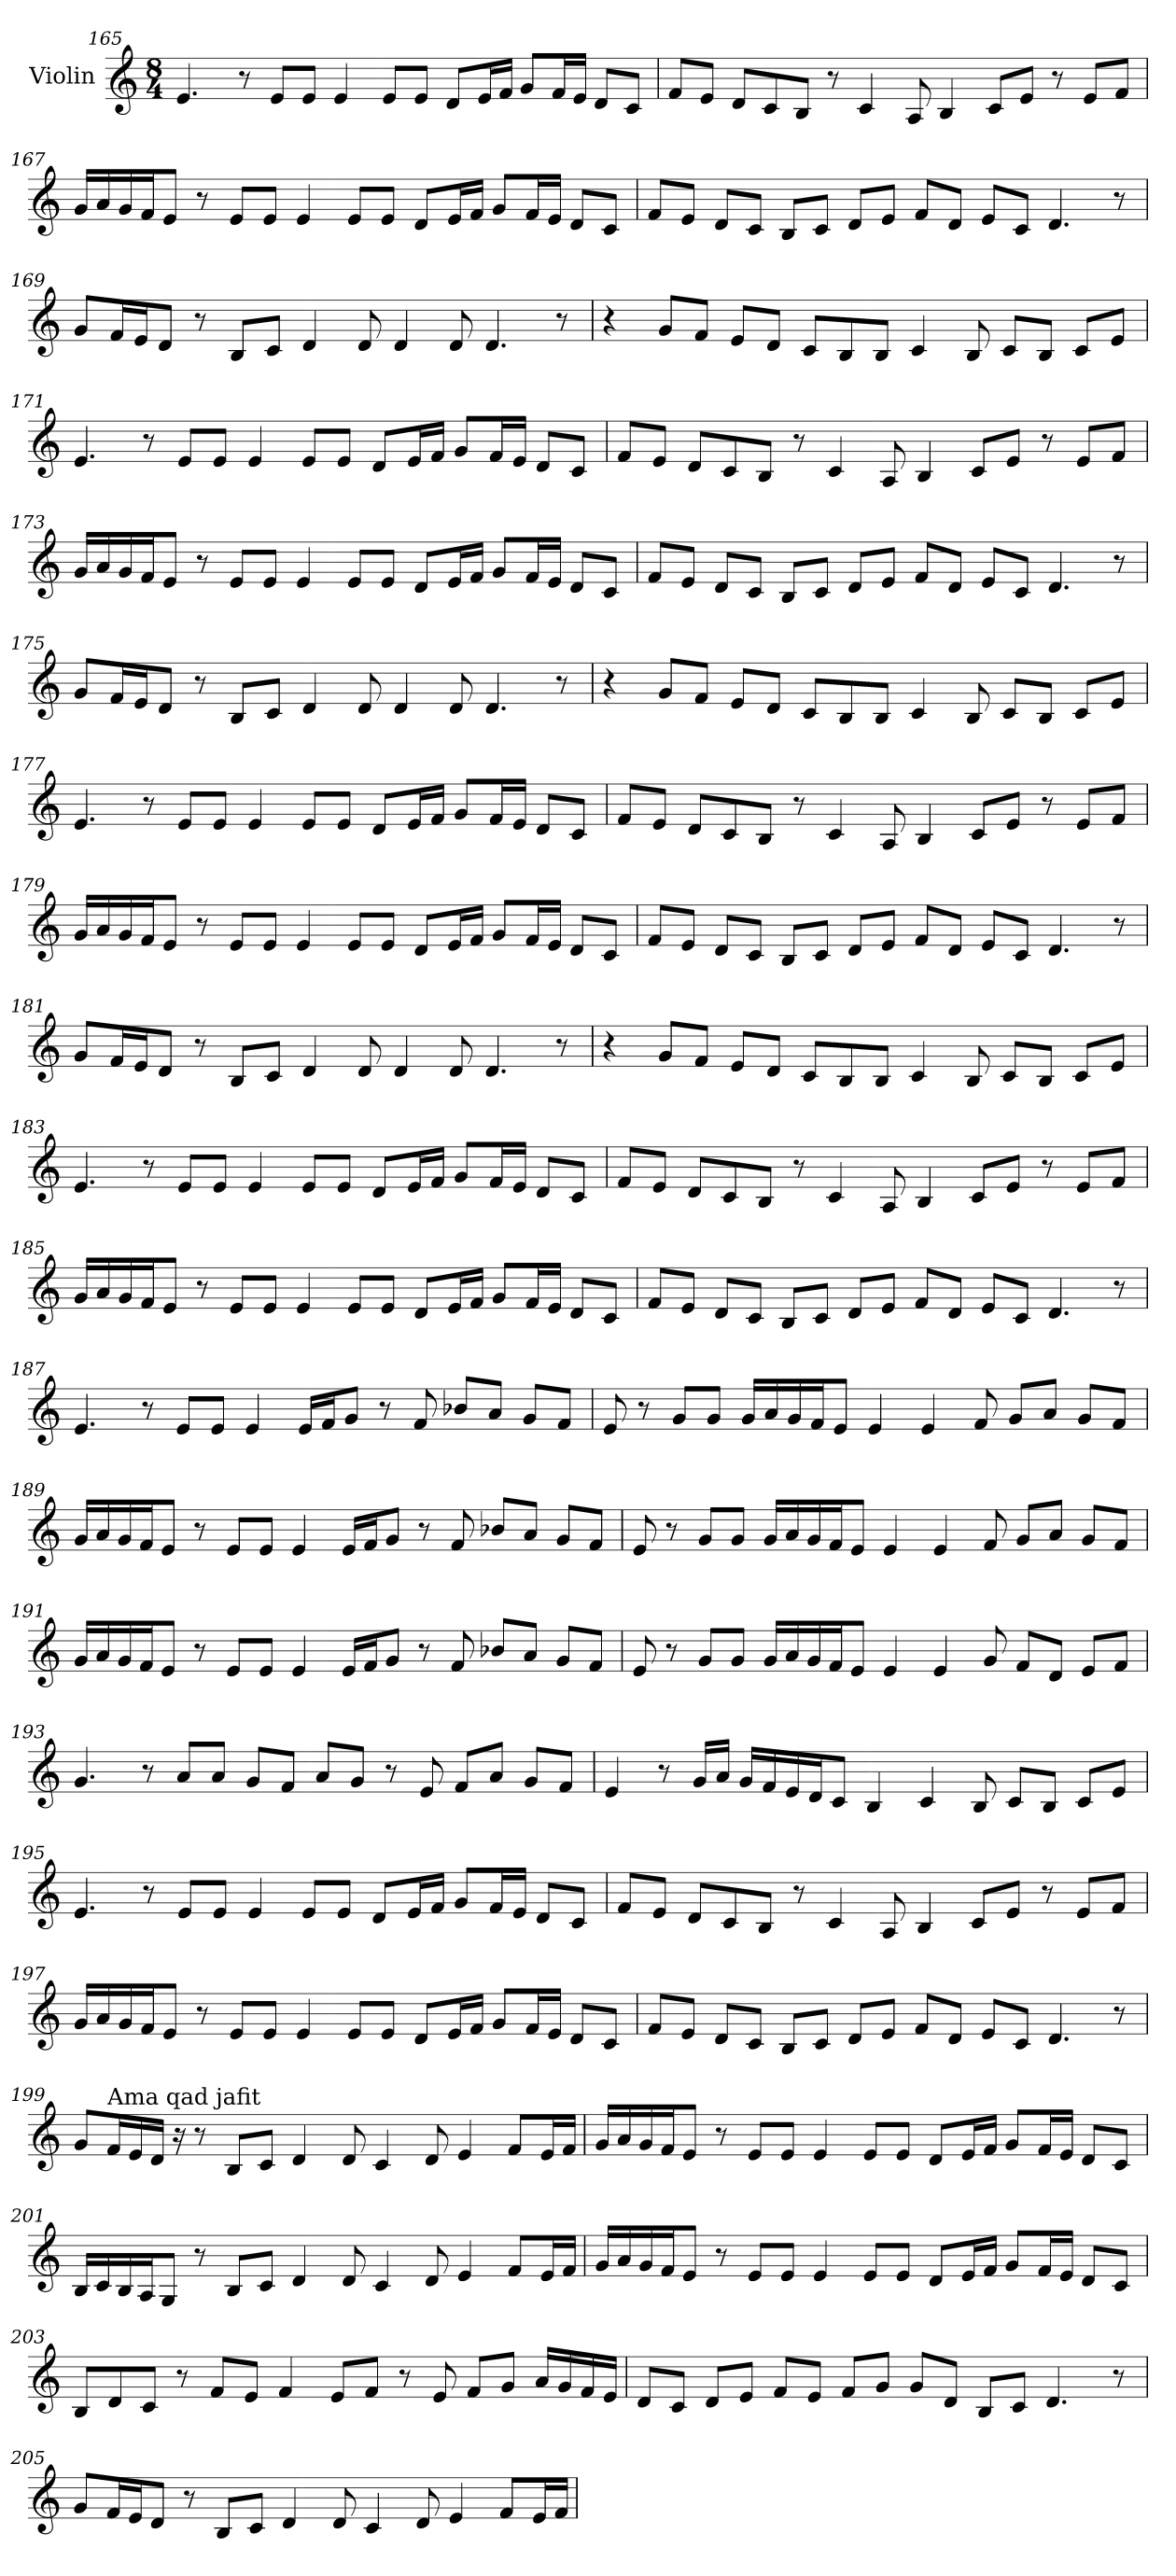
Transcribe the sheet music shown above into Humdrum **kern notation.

**kern
*part1
*staff1
*I"Violin
*clefG2
*k[]
*M8/4
=165
4.e/
8r
8e/L
8e/J
4e/
8e/L
8e/J
8d/L
16e/L
16f/JJ
8g/L
16f/L
16e/JJ
8d/L
8c/J
!!LO:PB:g=z
=166
8f/L
8e/J
8d/L
8c/
8B/J
8r
4c/
8A/
4B/
8c/L
8e/J
8r
8e/L
8f/J
=167
16g/LL
16a/
16g/
16f/J
8e/J
8r
8e/L
8e/J
4e/
8e/L
8e/J
8d/L
16e/L
16f/JJ
8g/L
16f/L
16e/JJ
8d/L
8c/J
!!LO:LB:g=z
=168
8f/L
8e/J
8d/L
8c/J
8B/L
8c/J
8d/L
8e/J
8f/L
8d/J
8e/L
8c/J
4.d/
8r
=169
8g/L
16f/L
16e/J
8d/J
8r
8B/L
8c/J
4d/
8d/
4d/
8d/
4.d/
8r
!!LO:LB:g=z
=170
4r
8g/L
8f/J
8e/L
8d/J
8c/L
8B/
8B/J
4c/
8B/
8c/L
8B/J
8c/L
8e/J
=171
4.e/
8r
8e/L
8e/J
4e/
8e/L
8e/J
8d/L
16e/L
16f/JJ
8g/L
16f/L
16e/JJ
8d/L
8c/J
!!LO:LB:g=z
=172
8f/L
8e/J
8d/L
8c/
8B/J
8r
4c/
8A/
4B/
8c/L
8e/J
8r
8e/L
8f/J
=173
16g/LL
16a/
16g/
16f/J
8e/J
8r
8e/L
8e/J
4e/
8e/L
8e/J
8d/L
16e/L
16f/JJ
8g/L
16f/L
16e/JJ
8d/L
8c/J
!!LO:LB:g=z
=174
8f/L
8e/J
8d/L
8c/J
8B/L
8c/J
8d/L
8e/J
8f/L
8d/J
8e/L
8c/J
4.d/
8r
=175
8g/L
16f/L
16e/J
8d/J
8r
8B/L
8c/J
4d/
8d/
4d/
8d/
4.d/
8r
!!LO:LB:g=z
=176
4r
8g/L
8f/J
8e/L
8d/J
8c/L
8B/
8B/J
4c/
8B/
8c/L
8B/J
8c/L
8e/J
=177
4.e/
8r
8e/L
8e/J
4e/
8e/L
8e/J
8d/L
16e/L
16f/JJ
8g/L
16f/L
16e/JJ
8d/L
8c/J
!!LO:LB:g=z
=178
8f/L
8e/J
8d/L
8c/
8B/J
8r
4c/
8A/
4B/
8c/L
8e/J
8r
8e/L
8f/J
=179
16g/LL
16a/
16g/
16f/J
8e/J
8r
8e/L
8e/J
4e/
8e/L
8e/J
8d/L
16e/L
16f/JJ
8g/L
16f/L
16e/JJ
8d/L
8c/J
!!LO:LB:g=z
=180
8f/L
8e/J
8d/L
8c/J
8B/L
8c/J
8d/L
8e/J
8f/L
8d/J
8e/L
8c/J
4.d/
8r
=181
8g/L
16f/L
16e/J
8d/J
8r
8B/L
8c/J
4d/
8d/
4d/
8d/
4.d/
8r
!!LO:PB:g=z
=182
4r
8g/L
8f/J
8e/L
8d/J
8c/L
8B/
8B/J
4c/
8B/
8c/L
8B/J
8c/L
8e/J
=183
4.e/
8r
8e/L
8e/J
4e/
8e/L
8e/J
8d/L
16e/L
16f/JJ
8g/L
16f/L
16e/JJ
8d/L
8c/J
!!LO:LB:g=z
=184
8f/L
8e/J
8d/L
8c/
8B/J
8r
4c/
8A/
4B/
8c/L
8e/J
8r
8e/L
8f/J
=185
16g/LL
16a/
16g/
16f/J
8e/J
8r
8e/L
8e/J
4e/
8e/L
8e/J
8d/L
16e/L
16f/JJ
8g/L
16f/L
16e/JJ
8d/L
8c/J
!!LO:LB:g=z
=186
8f/L
8e/J
8d/L
8c/J
8B/L
8c/J
8d/L
8e/J
8f/L
8d/J
8e/L
8c/J
4.d/
8r
=187
4.e/
8r
8e/L
8e/J
4e/
16e/LL
16f/J
8g/J
8r
8f/
8b-X/L
8a/J
8g/L
8f/J
!!LO:LB:g=z
=188
8e/
8r
8g/L
8g/J
16g/LL
16a/
16g/
16f/J
8e/J
4e/
4e/
8f/
8g/L
8a/J
8g/L
8f/J
=189
16g/LL
16a/
16g/
16f/J
8e/J
8r
8e/L
8e/J
4e/
16e/LL
16f/J
8g/J
8r
8f/
8b-X/L
8a/J
8g/L
8f/J
!!LO:LB:g=z
=190
8e/
8r
8g/L
8g/J
16g/LL
16a/
16g/
16f/J
8e/J
4e/
4e/
8f/
8g/L
8a/J
8g/L
8f/J
=191
16g/LL
16a/
16g/
16f/J
8e/J
8r
8e/L
8e/J
4e/
16e/LL
16f/J
8g/J
8r
8f/
8b-X/L
8a/J
8g/L
8f/J
!!LO:LB:g=z
=192
8e/
8r
8g/L
8g/J
16g/LL
16a/
16g/
16f/J
8e/J
4e/
4e/
8g/
8f/L
8d/J
8e/L
8f/J
=193
4.g/
8r
8a/L
8a/J
8g/L
8f/J
8a/L
8g/J
8r
8e/
8f/L
8a/J
8g/L
8f/J
!!LO:LB:g=z
=194
4e/
8r
16g/LL
16a/JJ
16g/LL
16f/
16e/
16d/J
8c/J
4B/
4c/
8B/
8c/L
8B/J
8c/L
8e/J
=195
4.e/
8r
8e/L
8e/J
4e/
8e/L
8e/J
8d/L
16e/L
16f/JJ
8g/L
16f/L
16e/JJ
8d/L
8c/J
!!LO:LB:g=z
=196
8f/L
8e/J
8d/L
8c/
8B/J
8r
4c/
8A/
4B/
8c/L
8e/J
8r
8e/L
8f/J
=197
16g/LL
16a/
16g/
16f/J
8e/J
8r
8e/L
8e/J
4e/
8e/L
8e/J
8d/L
16e/L
16f/JJ
8g/L
16f/L
16e/JJ
8d/L
8c/J
!!LO:PB:g=z
=198
8f/L
8e/J
8d/L
8c/J
8B/L
8c/J
8d/L
8e/J
8f/L
8d/J
8e/L
8c/J
4.d/
8r
=199
8g/L
!LO:TX:a:t=Ama qad jafit
16f/L
16e/
16d/JJ
16r
8r
8B/L
8c/J
4d/
8d/
4c/
8d/
4e/
8f/L
16e/L
16f/JJ
!!LO:LB:g=z
=200
16g/LL
16a/
16g/
16f/J
8e/J
8r
8e/L
8e/J
4e/
8e/L
8e/J
8d/L
16e/L
16f/JJ
8g/L
16f/L
16e/JJ
8d/L
8c/J
=201
16B/LL
16c/
16B/
16A/J
8G/J
8r
8B/L
8c/J
4d/
8d/
4c/
8d/
4e/
8f/L
16e/L
16f/JJ
!!LO:LB:g=z
=202
16g/LL
16a/
16g/
16f/J
8e/J
8r
8e/L
8e/J
4e/
8e/L
8e/J
8d/L
16e/L
16f/JJ
8g/L
16f/L
16e/JJ
8d/L
8c/J
=203
8B/L
8d/
8c/J
8r
8f/L
8e/J
4f/
8e/L
8f/J
8r
8e/
8f/L
8g/J
16a/LL
16g/
16f/
16e/JJ
!!LO:LB:g=z
=204
8d/L
8c/J
8d/L
8e/J
8f/L
8e/J
8f/L
8g/J
8g/L
8d/J
8B/L
8c/J
4.d/
8r
=205
8g/L
16f/L
16e/J
8d/J
8r
8B/L
8c/J
4d/
8d/
4c/
8d/
4e/
8f/L
16e/L
16f/JJ
=
*-
